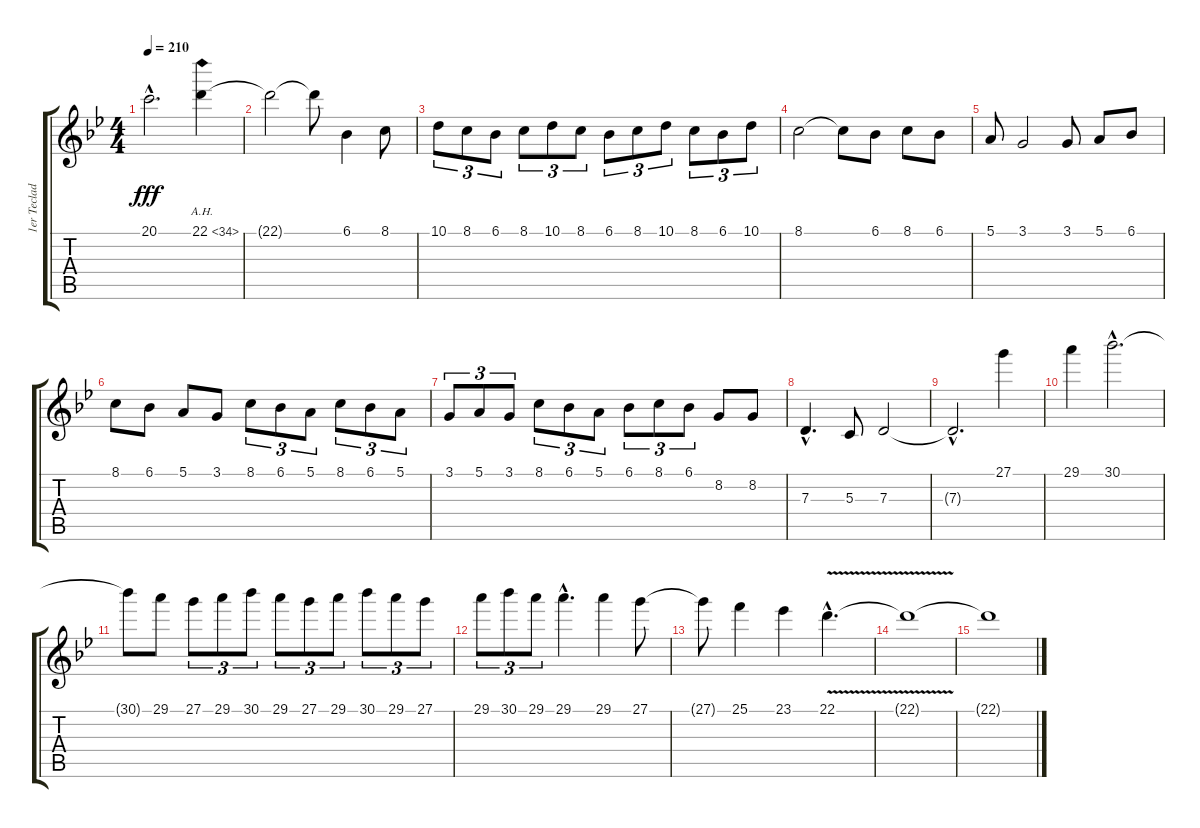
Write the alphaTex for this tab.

\track ("1er Teclado" "1er Teclad") {instrument lead2sawtooth}
\staff {score tabs}
\tuning (E4 B3 G3 D3 A2 E2) {hide}
\ts (4 4)
\tempo 210
\clef g2
\ks gminor
20.1{hac t}.2{d dy fff} 22.1{ah 12}.4 |
22.1{t}.2 22.1{t}.8 6.1.4 8.1.8 |
10.1.8{tu (3 2)} 8.1.8{tu (3 2)} 6.1.8{tu (3 2)} 8.1.8{tu (3 2)} 10.1.8{tu (3 2)} 8.1.8{tu (3 2)} 6.1.8{tu (3 2)} 8.1.8{tu (3 2)} 10.1.8{tu (3 2)} 8.1.8{tu (3 2)} 6.1.8{tu (3 2)} 10.1.8{tu (3 2)} |
8.1.2 8.1{t}.8 6.1.8 8.1.8 6.1.8 |
5.1.8 3.1.2 3.1.8 5.1.8 6.1.8 |
8.1.8 6.1.8 5.1.8 3.1.8 8.1.8{tu (3 2)} 6.1.8{tu (3 2)} 5.1.8{tu (3 2)} 8.1.8{tu (3 2)} 6.1.8{tu (3 2)} 5.1.8{tu (3 2)} |
3.1.8{tu (3 2)} 5.1.8{tu (3 2)} 3.1.8{tu (3 2)} 8.1.8{tu (3 2)} 6.1.8{tu (3 2)} 5.1.8{tu (3 2)} 6.1.8{tu (3 2)} 8.1.8{tu (3 2)} 6.1.8{tu (3 2)} 8.2.8 8.2.8 |
7.3{hac}.4{d} 5.3.8 7.3.2 |
7.3{hac t}.2{d} 27.1.4 |
29.1.4 30.1{hac}.2{d} |
30.1{t}.8 29.1.8 27.1.8{tu (3 2)} 29.1.8{tu (3 2)} 30.1.8{tu (3 2)} 29.1.8{tu (3 2)} 27.1.8{tu (3 2)} 29.1.8{tu (3 2)} 30.1.8{tu (3 2)} 29.1.8{tu (3 2)} 27.1.8{tu (3 2)} |
29.1.8{tu (3 2)} 30.1.8{tu (3 2)} 29.1.8{tu (3 2)} 29.1{hac}.4{d} 29.1.4 27.1.8 |
27.1{t}.8 25.1.4 23.1.4 22.1{v hac}.4{d} |
22.1{t}.1 |
22.1{t}.1
